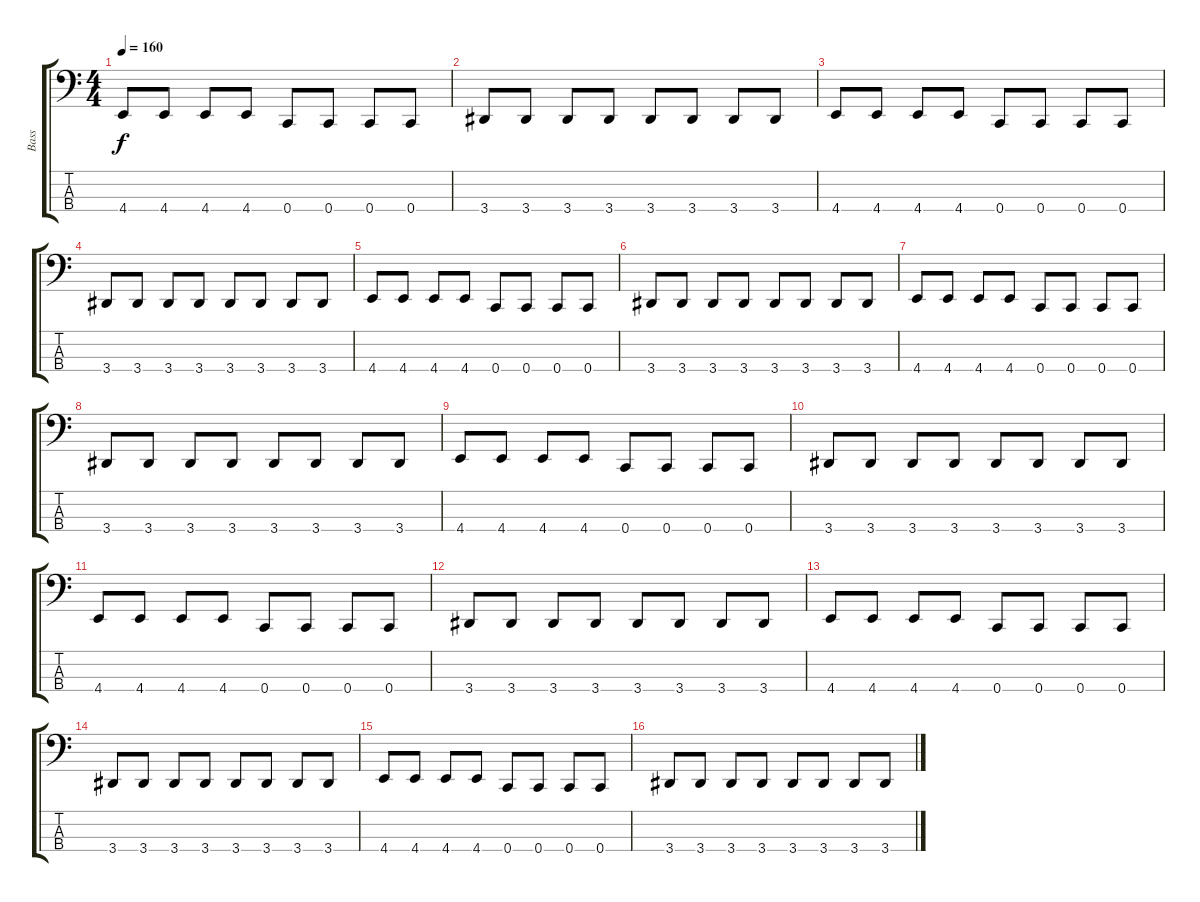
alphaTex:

\track ("Bass" "Bass") {instrument electricbasspick}
\staff {score tabs}
\tuning (F2 C2 G1 C1) {hide}
\ts (4 4)
\tempo 160
\clef f4
\ks c
4.4.8{dy f instrument electricbasspick} 4.4.8 4.4.8 4.4.8 0.4.8 0.4.8 0.4.8 0.4.8 |
3.4.8 3.4.8 3.4.8 3.4.8 3.4.8 3.4.8 3.4.8 3.4.8 |
4.4.8 4.4.8 4.4.8 4.4.8 0.4.8 0.4.8 0.4.8 0.4.8 |
3.4.8 3.4.8 3.4.8 3.4.8 3.4.8 3.4.8 3.4.8 3.4.8 |
4.4.8 4.4.8 4.4.8 4.4.8 0.4.8 0.4.8 0.4.8 0.4.8 |
3.4.8 3.4.8 3.4.8 3.4.8 3.4.8 3.4.8 3.4.8 3.4.8 |
4.4.8 4.4.8 4.4.8 4.4.8 0.4.8 0.4.8 0.4.8 0.4.8 |
3.4.8 3.4.8 3.4.8 3.4.8 3.4.8 3.4.8 3.4.8 3.4.8 |
4.4.8 4.4.8 4.4.8 4.4.8 0.4.8 0.4.8 0.4.8 0.4.8 |
3.4.8 3.4.8 3.4.8 3.4.8 3.4.8 3.4.8 3.4.8 3.4.8 |
4.4.8 4.4.8 4.4.8 4.4.8 0.4.8 0.4.8 0.4.8 0.4.8 |
3.4.8 3.4.8 3.4.8 3.4.8 3.4.8 3.4.8 3.4.8 3.4.8 |
4.4.8 4.4.8 4.4.8 4.4.8 0.4.8 0.4.8 0.4.8 0.4.8 |
3.4.8 3.4.8 3.4.8 3.4.8 3.4.8 3.4.8 3.4.8 3.4.8 |
4.4.8 4.4.8 4.4.8 4.4.8 0.4.8 0.4.8 0.4.8 0.4.8 |
3.4.8 3.4.8 3.4.8 3.4.8 3.4.8 3.4.8 3.4.8 3.4.8
